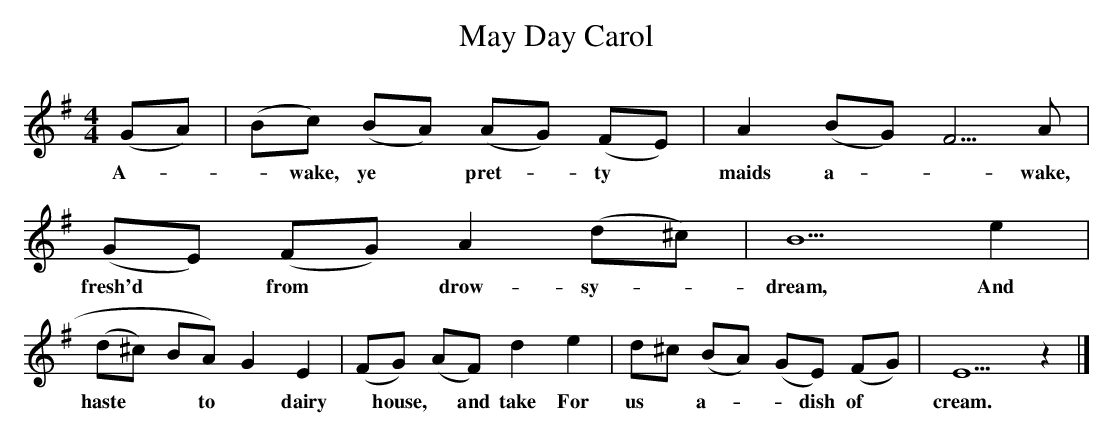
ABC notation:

X:1
T:May Day Carol
M:4/4
L:1/8
K:G
(GA)|(Bc) (BA) (AG) (FE)|A2 (BG) F5/2 A|
w:A-**wake, ye* pret-*ty*maids a*-wake, Re
(GE) (FG) A2 (d^c)|B5 e2|
w:fresh'd *from* drow-sy- *dream, And
(d^c) BA)G2 E2|(FG) (AF) d2 e2|d^c (BA) (GE) (FG)|E5 z2|]
w:haste **to *dairy *house,* and  take For us *a-**dish of *cream.
